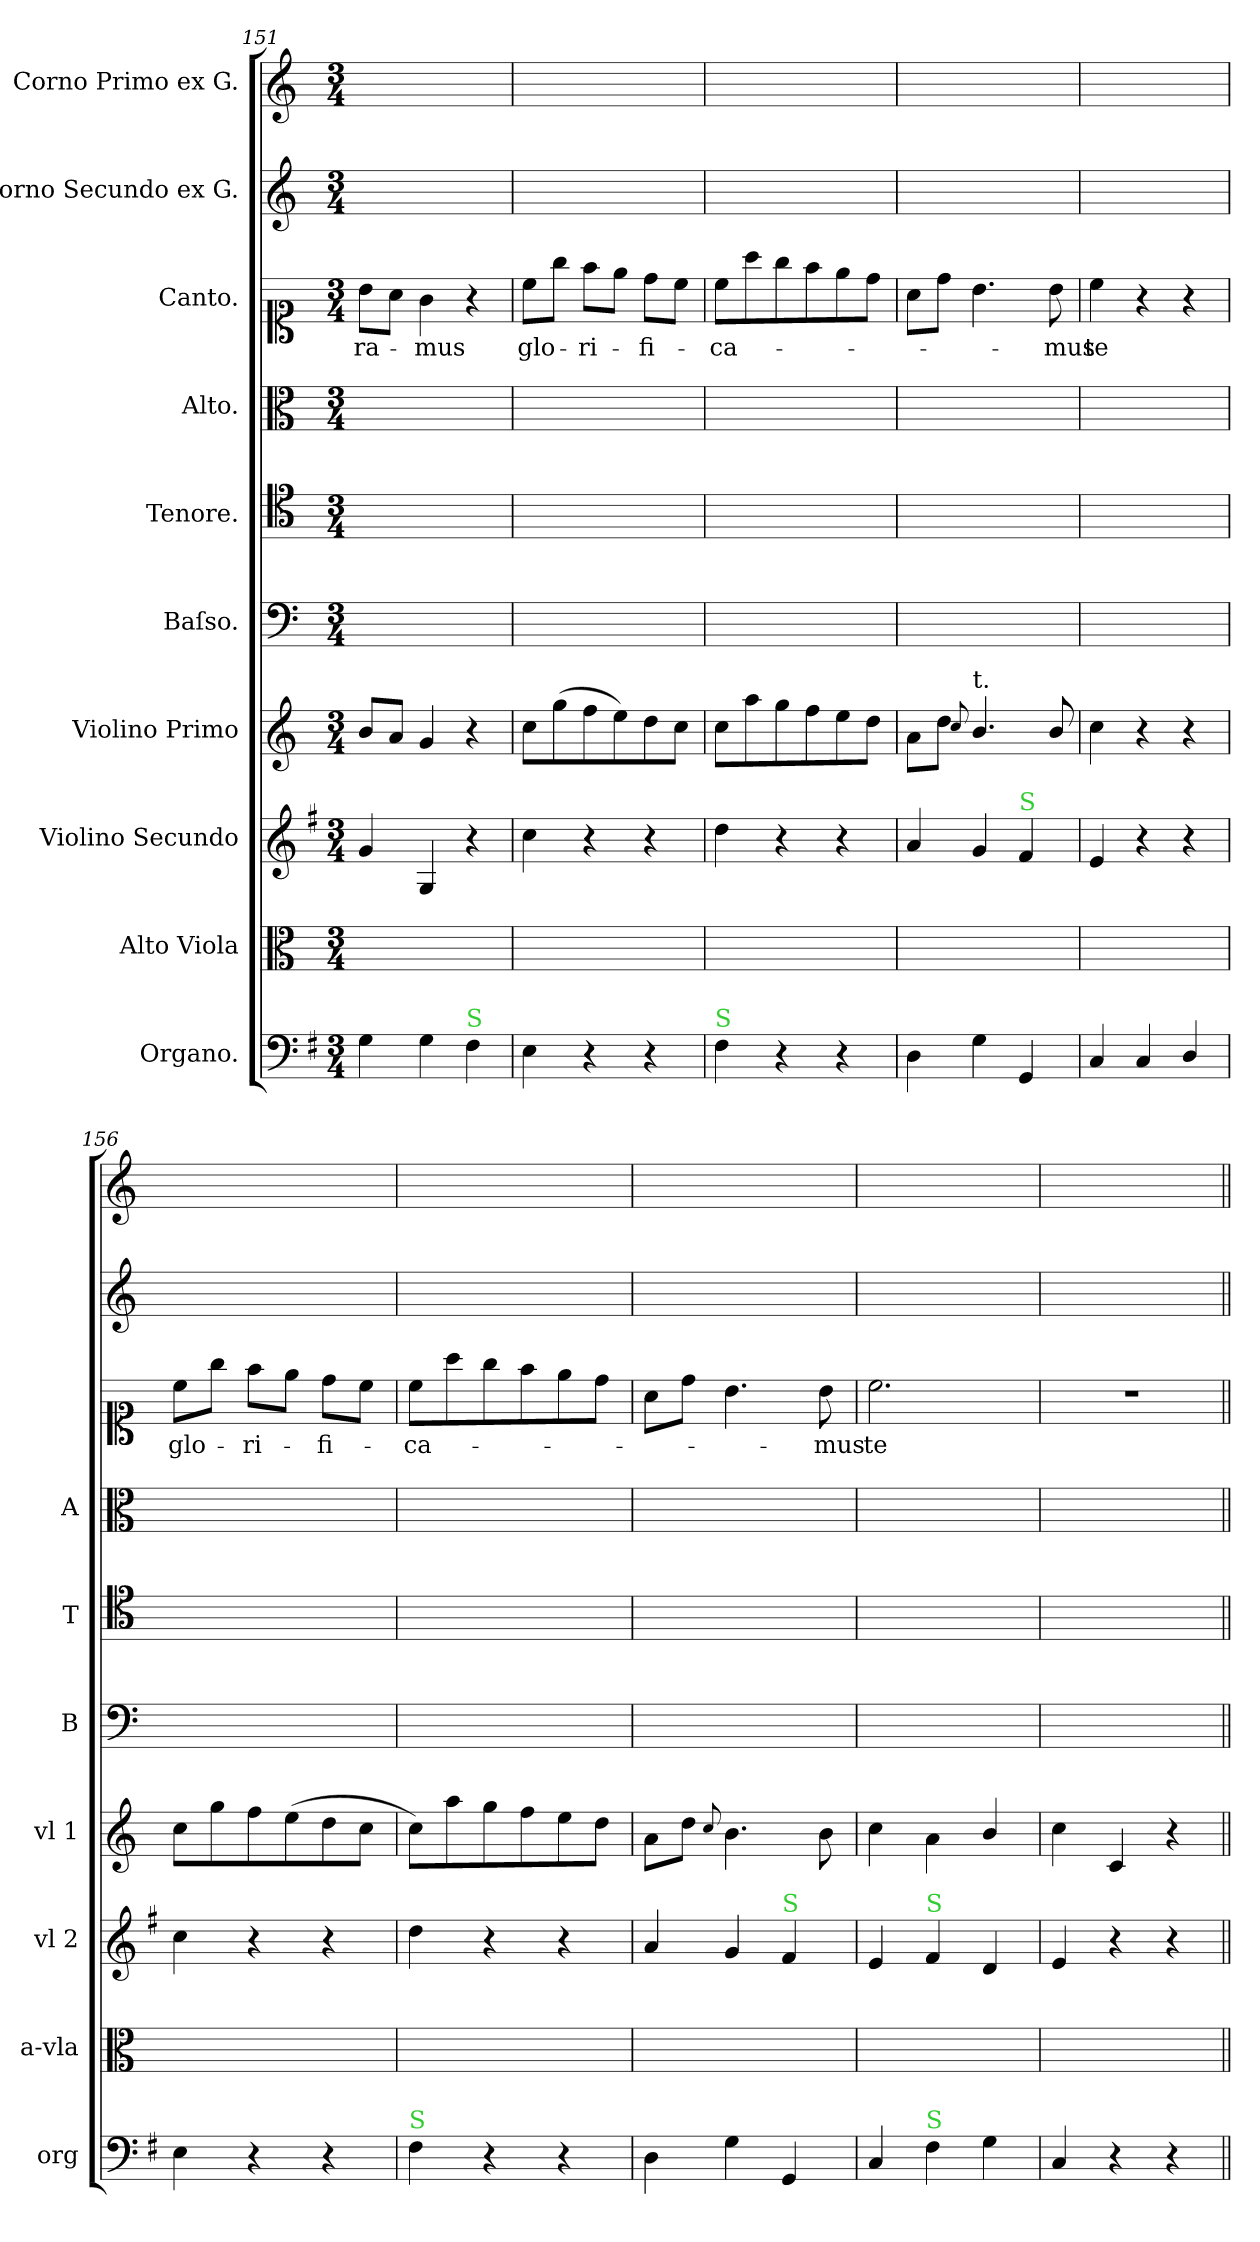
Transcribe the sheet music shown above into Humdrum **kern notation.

**kern	**kern	**kern	**kern	**kern	**kern	**kern	**kern	**text	**kern	**kern
*part10	*part9	*part8	*part7	*part6	*part5	*part4	*part3	*part3	*part2	*part1
*staff10	*staff9	*staff8	*staff7	*staff6	*staff5	*staff4	*staff3	*staff3	*staff2	*staff1
*I"Organo.	*I"Alto Viola	*I"Violino Secundo	*I"Violino Primo	*I"Baſso.	*I"Tenore.	*I"Alto.	*I"Canto.	*	*I"Corno Secundo ex G.	*I"Corno Primo ex G.
*I'org	*I'a-vla	*I'vl 2	*I'vl 1	*I'B	*I'T	*I'A	*	*	*	*
*clefF4	*clefC3	*clefG2	*clefG2	*clefF4	*clefC4	*clefC3	*clefC1	*	*clefG2	*clefG2
*	*	*	*	*	*	*	*	*	*ITrd3c5	*ITrd3c5
*k[f#]	*k[]	*k[f#]	*k[]	*k[]	*k[]	*k[]	*k[]	*	*	*
*M3/4	*M3/4	*M3/4	*M3/4	*M3/4	*M3/4	*M3/4	*M3/4	*	*M3/4	*M3/4
=151	=151	=151	=151	=151	=151	=151	=151	=151	=151	=151
4G\	2.ryy	4g/	8b/L	2.ryy	2.ryy	2.ryy	8b\L	-ra-	2.ryy	2.ryy
.	.	.	8a/J	.	.	.	8a\J	.	.	.
4G\	.	4G/	4g/	.	.	.	4g\	-mus	.	.
!LO:TX:a:color=limegreen:t=S	!	!	!	!	!	!	!	!	!	!
4F#\	.	4r	4r	.	.	.	4r	.	.	.
=152	=152	=152	=152	=152	=152	=152	=152	=152	=152	=152
4E\	2.ryy	4cc\	8cc\L	2.ryy	2.ryy	2.ryy	8cc\L	glo-	2.ryy	2.ryy
.	.	.	(8gg\	.	.	.	8gg\J	.	.	.
4r	.	4r	8ff\	.	.	.	8ff\L	-ri-	.	.
.	.	.	8ee\)	.	.	.	8ee\J	.	.	.
4r	.	4r	8dd\	.	.	.	8dd\L	-fi-	.	.
.	.	.	8cc\J	.	.	.	8cc\J	.	.	.
=153	=153	=153	=153	=153	=153	=153	=153	=153	=153	=153
!LO:TX:a:color=limegreen:t=S	!	!	!	!	!	!	!	!	!	!
4F#\	2.ryy	4dd\	8cc\L	2.ryy	2.ryy	2.ryy	8cc\L	-ca-	2.ryy	2.ryy
.	.	.	8aa\	.	.	.	8aa\	.	.	.
4r	.	4r	8gg\	.	.	.	8gg\	.	.	.
.	.	.	8ff\	.	.	.	8ff\	.	.	.
4r	.	4r	8ee\	.	.	.	8ee\	.	.	.
.	.	.	8dd\J	.	.	.	8dd\J	.	.	.
=154	=154	=154	=154	=154	=154	=154	=154	=154	=154	=154
4D\	2.ryy	4a/	8a\L	2.ryy	2.ryy	2.ryy	8a\L	.	2.ryy	2.ryy
.	.	.	8dd\J	.	.	.	8dd\J	.	.	.
.	.	.	8qqcc/	.	.	.	.	.	.	.
!	!	!	!LO:TX:a:t=t.	!	!	!	!	!	!	!
4G\	.	4g/	4.b/	.	.	.	4.b\	.	.	.
!	!	!LO:TX:a:color=limegreen:t=S	!	!	!	!	!	!	!	!
4GG/	.	4f#/	.	.	.	.	.	.	.	.
.	.	.	8b/	.	.	.	8b\	-mus	.	.
=155	=155	=155	=155	=155	=155	=155	=155	=155	=155	=155
4C/	2.ryy	4e/	4cc\	2.ryy	2.ryy	2.ryy	4cc\	te	2.ryy	2.ryy
4C/	.	4r	4r	.	.	.	4r	.	.	.
4D/	.	4r	4r	.	.	.	4r	.	.	.
=156	=156	=156	=156	=156	=156	=156	=156	=156	=156	=156
4E\	2.ryy	4cc\	8cc\L	2.ryy	2.ryy	2.ryy	8cc\L	glo-	2.ryy	2.ryy
.	.	.	8gg\	.	.	.	8gg\J	.	.	.
4r	.	4r	8ff\	.	.	.	8ff\L	-ri-	.	.
.	.	.	(8ee\	.	.	.	8ee\J	.	.	.
4r	.	4r	8dd\	.	.	.	8dd\L	-fi-	.	.
.	.	.	8cc\J	.	.	.	8cc\J	.	.	.
=157	=157	=157	=157	=157	=157	=157	=157	=157	=157	=157
!LO:TX:a:color=limegreen:t=S	!	!	!	!	!	!	!	!	!	!
4F#\	2.ryy	4dd\	8cc\L)	2.ryy	2.ryy	2.ryy	8cc\L	-ca-	2.ryy	2.ryy
.	.	.	8aa\	.	.	.	8aa\	.	.	.
4r	.	4r	8gg\	.	.	.	8gg\	.	.	.
.	.	.	8ff\	.	.	.	8ff\	.	.	.
4r	.	4r	8ee\	.	.	.	8ee\	.	.	.
.	.	.	8dd\J	.	.	.	8dd\J	.	.	.
=158	=158	=158	=158	=158	=158	=158	=158	=158	=158	=158
4D\	2.ryy	4a/	8a\L	2.ryy	2.ryy	2.ryy	8a\L	.	2.ryy	2.ryy
.	.	.	8dd\J	.	.	.	8dd\J	.	.	.
.	.	.	8qqcc/	.	.	.	.	.	.	.
4G\	.	4g/	4.b\	.	.	.	4.b\	.	.	.
!	!	!LO:TX:a:color=limegreen:t=S	!	!	!	!	!	!	!	!
4GG/	.	4f#/	.	.	.	.	.	.	.	.
.	.	.	8b\	.	.	.	8b\	-mus	.	.
=159	=159	=159	=159	=159	=159	=159	=159	=159	=159	=159
4C/	2.ryy	4e/	4cc\	2.ryy	2.ryy	2.ryy	2.cc\	te	2.ryy	2.ryy
!	!	!LO:TX:a:color=limegreen:t=S	!	!	!	!	!	!	!	!
!LO:TX:a:color=limegreen:t=S	!	!	!	!	!	!	!	!	!	!
4F#\	.	4f#/	4a\	.	.	.	.	.	.	.
4G\	.	4d/	4b/	.	.	.	.	.	.	.
=160	=160	=160	=160	=160	=160	=160	=160	=160	=160	=160
4C/	2.ryy	4e/	4cc\	2.ryy	2.ryy	2.ryy	2.r	.	2.ryy	2.ryy
4r	.	4r	4c/	.	.	.	.	.	.	.
4r	.	4r	4r	.	.	.	.	.	.	.
=||	=||	=||	=||	=||	=||	=||	=||	=||	=||	=||
*-	*-	*-	*-	*-	*-	*-	*-	*-	*-	*-
